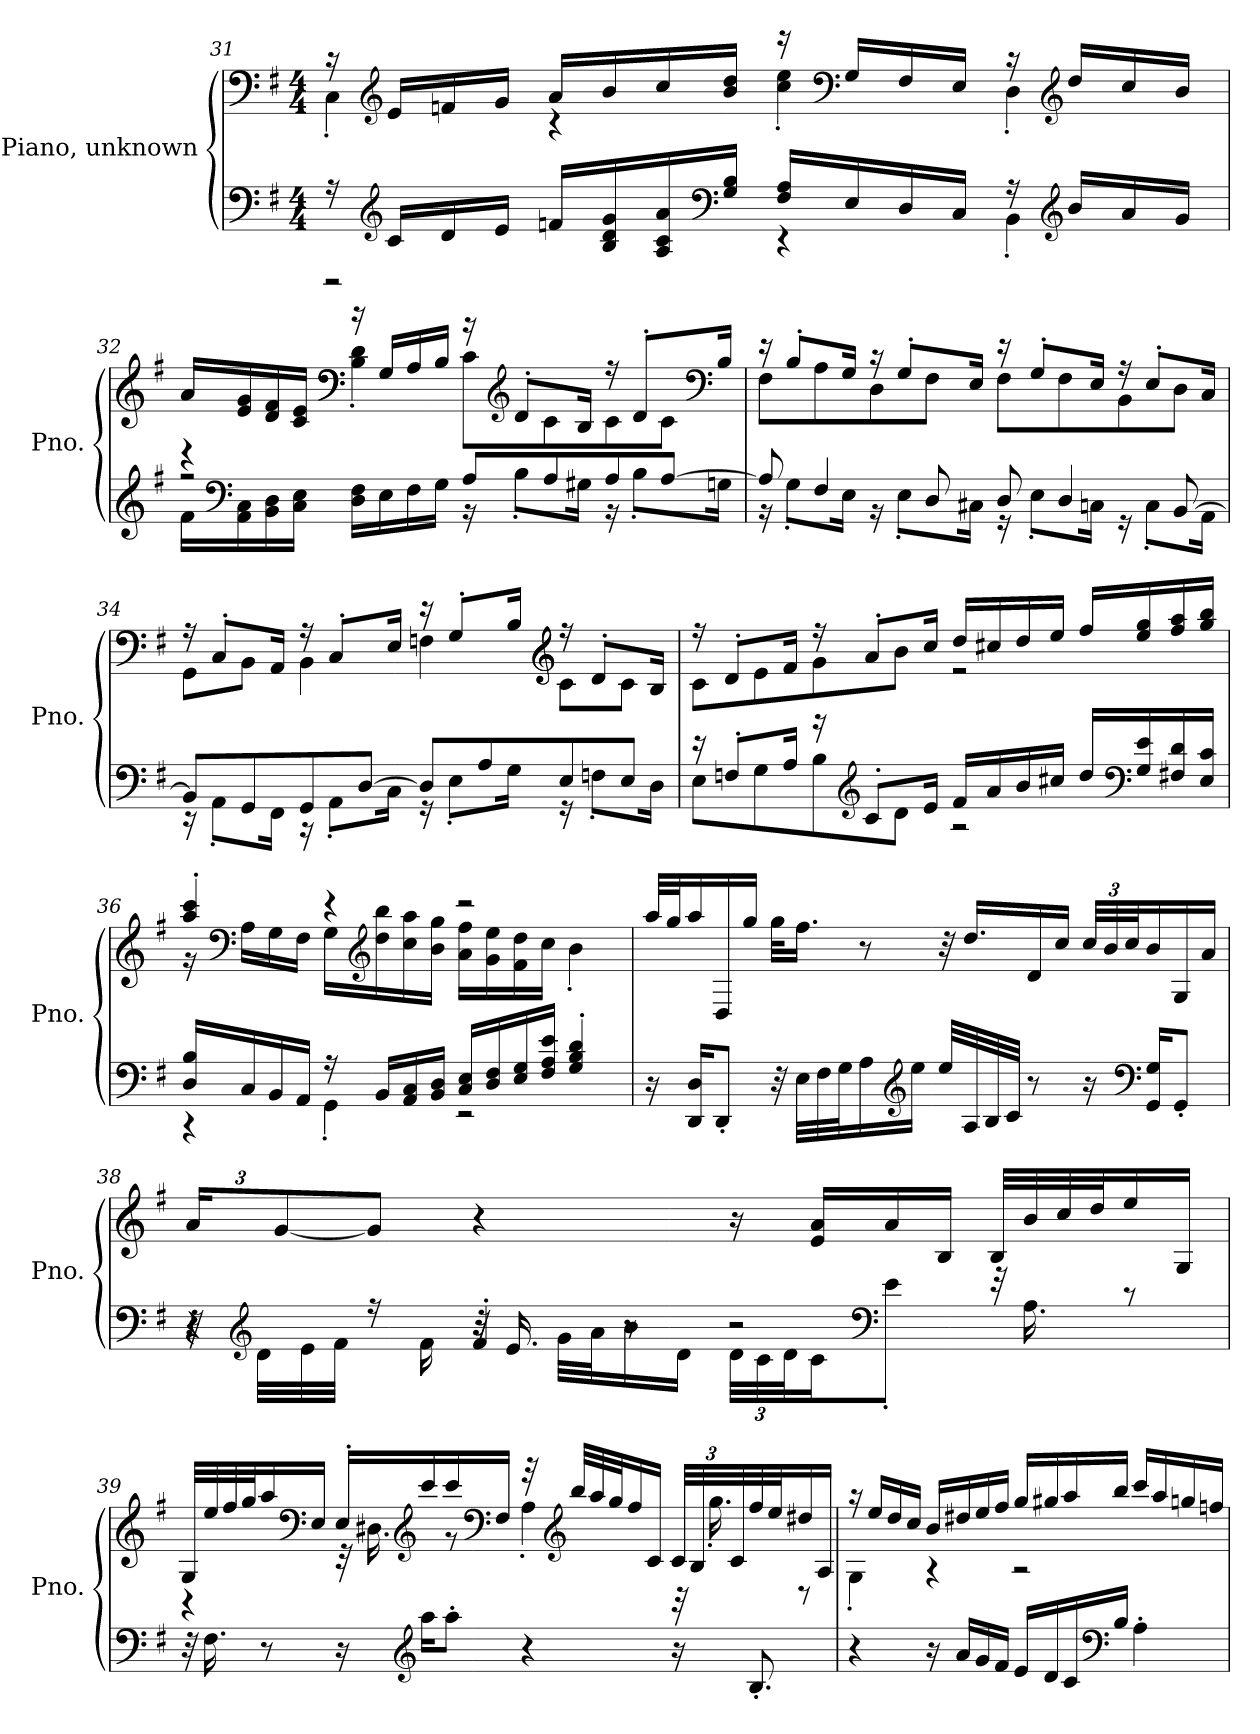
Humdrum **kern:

**kern	**kern
*part1	*part1
*staff2	*staff1
*I"Piano, unknown	*
*I'Pno.	*
!!LO:LB:g=z
*clefF4	*clefF4
*k[f#]	*k[f#]
*M4/4	*M4/4
=31	=31
*^	*^
16r	2r	16r	4C'\
*clefG2	*	*clefG2	*
16c/LL	.	16e/LL	.
16d/	.	16fn/	.
16e/JJ	.	16g/JJ	.
16fn/LL	.	16a/LL	4r
16B/ 16d/ 16g/	.	16b/	.
16A/ 16c/ 16a/	.	16cc/	.
*clefF4	*	*	*
16G/ 16B/JJ	.	16b/ 16dd/JJ	.
16F#/ 16A/LL	4r	16r	4cc\' 4ee\'
*	*	*clefF4	*
16E/	.	16G/LL	.
16D/	.	16F#/	.
16C/JJ	.	16E/JJ	.
16r	4BB'\	16r	4D'\
*clefG2	*	*clefG2	*
16b/LL	.	16dd/LL	.
16a/	.	16cc/	.
16g/JJ	.	16b/JJ	.
!!LO:LB:g=z	!!
=32	=32	=32	=32
2r	16f#\LL	16a/LL	4r
*clefF4	*	*	*
.	16AA\ 16C\	16e/ 16g/	.
.	16BB\ 16D\	16d/ 16f#/	.
.	16C\ 16E\JJ	16c/ 16e/JJ	.
*	*	*clefF4	*
.	16D\ 16F#\LL	16r	4B\' 4d\'
.	16E\	16G/LL	.
.	16F#\	16A/	.
.	16G\JJ	16B/JJ	.
8A/L	16r	16r	8c\L
*	*	*clefG2	*
.	8B'\L	8d'/L	.
8A/	.	.	8c\
.	16G#X\Jk	16B/Jk	.
8A/	16r	16r	8c\
.	8B'\L	8d'/L	.
[8A/J	.	.	8c\J
*	*	*clefF4	*
.	16Gn\Jk	16B/Jk	.
=33	=33	=33	=33
8A/]	16r	16r	8F#\L
.	8G'\L	8B'/L	.
4F#/	.	.	8A\
.	16E\Jk	16G/Jk	.
.	16r	16r	8D\
.	8E'\L	8G'/L	.
8D/	.	.	8F#\J
.	16C#X\Jk	16E/Jk	.
8D/	16r	16r	8F#\L
.	8E'\L	8G'/L	.
4D/	.	.	8F#\
.	16Cn\Jk	16E/Jk	.
.	16r	16r	8BB\
.	8C'\L	8E'/L	.
[8BB/	.	.	8D\J
.	16AA\Jk	16C/Jk	.
!!LO:LB:g=z	!!
=34	=34	=34	=34
8BB/L]	16r	16r	8GG\L
.	8AA'\L	8C'/L	.
8GG/	.	.	8BB\J
.	16FF#\Jk	16AA/Jk	.
8GG/	16r	16r	4BB\
.	8AA'\L	8C'/L	.
[8D/J	.	.	.
.	16C\Jk	16E/Jk	.
8D/L]	16r	16r	4Fn\
.	8E'\L	8G'/L	.
8A/	.	.	.
.	16G\Jk	16B/Jk	.
*	*	*clefG2	*
8E/	16r	16r	8c\L
.	8Fn'\L	8d'/L	.
8E/J	.	.	8c\J
.	16D\Jk	16B/Jk	.
=35	=35	=35	=35
16r	8E\L	16r	8c\L
8Fn'/L	.	8d'/L	.
.	8G\	.	8e\
16A/Jk	.	16f#/Jk	.
16r	8B\	16r	8g\
*clefG2	*	*	*
8c'/L	.	8a'/L	.
.	8d\J	.	8b\J
16e/Jk	.	16cc/Jk	.
16f#/LL	2r	16dd/LL	2r
16a/	.	16cc#X/	.
16b/	.	16dd/	.
16cc#X/JJ	.	16ee/JJ	.
16dd/LL	.	16ff#/LL	.
*clefF4	*	*	*
16G/ 16e/	.	16ee/ 16gg/	.
16F#X/ 16d/	.	16ff#/ 16aa/	.
16E/ 16c/JJ	.	16gg/ 16bb/JJ	.
!!LO:LB:g=z	!!
=36	=36	=36	=36
16D/ 16B/LL	4r	4aa/' 4ccc/'	16r
*	*	*clefF4	*
16C/	.	.	16A\LL
16BB/	.	.	16G\
16AA/JJ	.	.	16F#\JJ
16r	4GG'\	4r	16G\LL
*	*	*clefG2	*
16BB/LL	.	.	16dd\ 16bb\
16AA/ 16C/	.	.	16cc\ 16aa\
16BB/ 16D/JJ	.	.	16b\ 16gg\JJ
16C/ 16E/LL	2r	2r	16a\ 16ff#\LL
16D/ 16F#/	.	.	16g\ 16ee\
16E/ 16G/	.	.	16f#\ 16dd\
16F#/ 16A/ 16e/JJ	.	.	16cc\JJ
4G/' 4B/' 4d/'	.	.	4b'\
*v	*v	*	*
*	*v	*v
=37	=37
16r	32aa/LLL
.	32gg/J
16DD/ 16D/KL	16aa/
8DD'/J	16D/
.	16gg/JJ
32r	32gg\KLL
32E\LLL	16.ff#\JJ
32F#\	.
32G\J	.
16A\	8r
*clefG2	*
16ee\JJ	.
32ee/LLL	32r
32A/	16.dd/LL
32B/	.
32c/JJJ	.
8r	16d/
.	16cc/JJ
*	*Xbrackettup
16r	48cc/LLL
.	48b/
.	48cc/J
*clefF4	*
16GG/ 16G/KL	16b/
8GG'/J	16G/
.	16a/JJ
!!LO:PB:g=z
=38	=38
*^	*
*	*^	*
4r	32r	4r	24a/KL
*clefG2	*	*	*
.	32d\LLL	.	.
.	.	.	[12g/
.	32e\	.	.
.	32f#\JJJ	.	.
.	16r	.	8g/J]
.	16f#\	.	.
4f#'/	16r	32r	4r
.	.	16.e/	.
.	32g\LLL	.	.
.	32a\J	.	.
.	16b\	8r	.
.	16d\JJ	.	.
*	*Xbrackettup	*	*
2r	48d\LLL	2r	16r
.	48c\	.	.
.	48d\J	.	.
.	16c\J	.	16e/ 16a/LL
*clefF4	*	*	*
.	8e'\J	.	16a/
.	.	.	16B/JJ
.	32r	.	32B/LLL
.	16.A\	.	32b/
.	.	.	32cc/
.	.	.	32dd/J
.	8r	.	16ee/
.	.	.	16G/JJ
*v	*v	*v	*
!!LO:LB:g=z
=39	=39
*	*^
32r	32G/LLL	4r
16.F#\	32ee/	.
.	32ff#/	.
.	32gg/J	.
8r	16aa/	.
*	*clefF4	*
.	16E/JJ	.
16r	16E'/LL	32r
.	.	16.D#X\
*clefG2	*clefG2	*
16aa\KL	16ccc/	.
8aa'\J	16ccc/	8r
*	*clefF4	*
.	16F#/JJ	.
4r	32r	4A'\
*	*clefG2	*
.	32bb/LLL	.
.	32aa/	.
.	32gg/J	.
.	16ff#/	.
.	16c/JJ	.
16r	48c/LLL	32r
.	48B/	.
.	.	16.gg'\
.	48c/	.
8.B'/	32ff#/	.
.	32ee/J	.
.	16dd#X/	8r
.	16A/JJ	.
!!LO:LB:g=z	!!
=40	=40	=40
4r	16r	4G'\
.	16ee/LL	.
.	16dd/	.
.	16cc/JJ	.
16r	16b/LL	4r
16a/LL	16dd#X/	.
16g/	16ee/	.
16f#/JJ	16ff#/JJ	.
16e/LL	16gg/LL	2r
16d/	16gg#X/	.
16c/	16aa/	.
*clefF4	*	*
16B/JJ	16bb/JJ	.
4A'\	16ccc/LL	.
.	16aa/	.
.	16ggn/	.
.	16ffn/JJ	.
*	*v	*v
=	=
*-	*-
